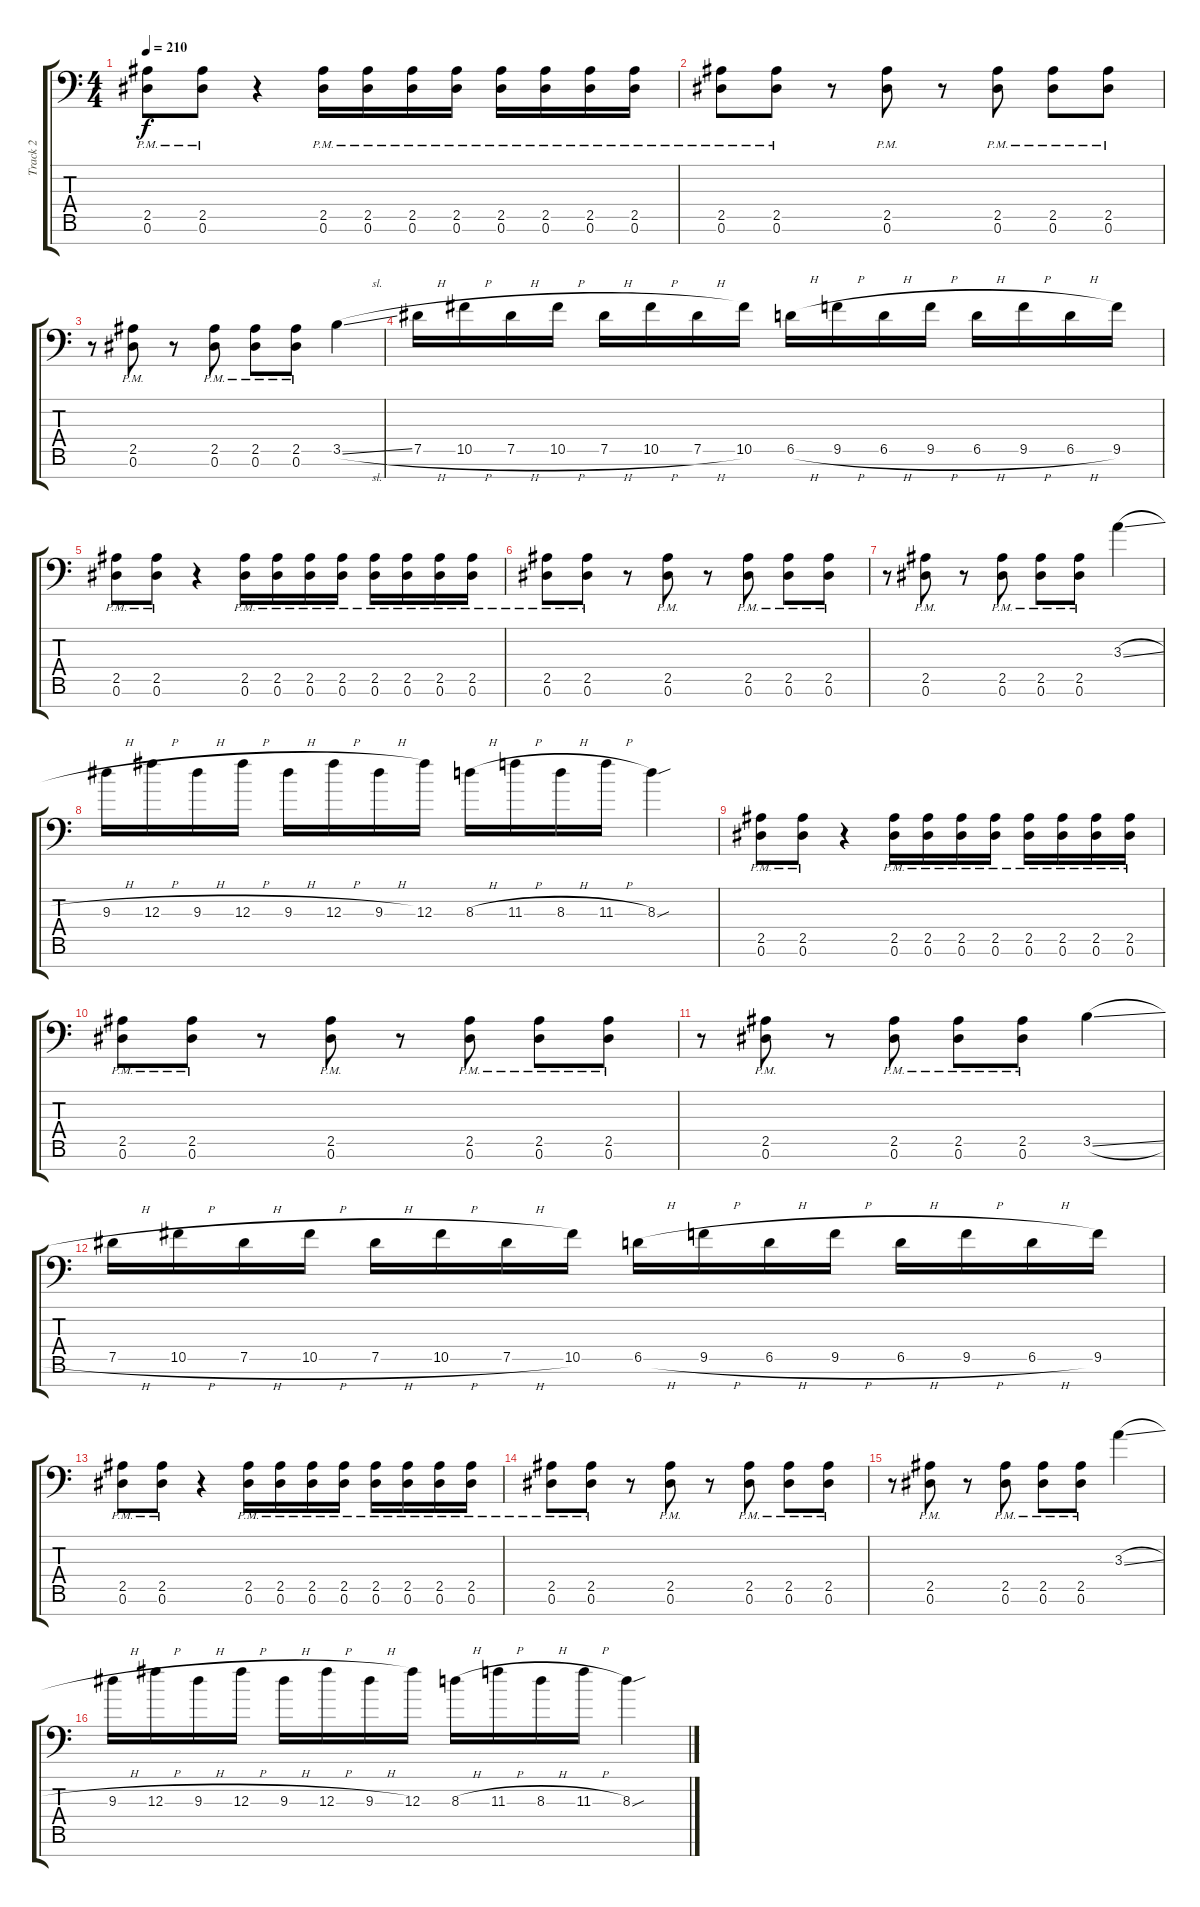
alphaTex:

\track ("Track 2" "Track 2") {instrument overdrivenguitar}
\staff {score tabs}
\tuning (Eb4 Bb3 Gb3 Db3 Ab2 Eb2 Bb1) {hide}
\ts (4 4)
\tempo 210
\clef f4
\ks c
(2.5{pm} 0.6{pm}).8{dy f} (2.5{pm} 0.6{pm}).8 r.4 (2.5{pm} 0.6{pm}).16 (2.5{pm} 0.6{pm}).16 (2.5{pm} 0.6{pm}).16 (2.5{pm} 0.6{pm}).16 (2.5{pm} 0.6{pm}).16 (2.5{pm} 0.6{pm}).16 (2.5{pm} 0.6{pm}).16 (2.5{pm} 0.6{pm}).16 |
(2.5{pm} 0.6{pm}).8 (2.5{pm} 0.6{pm}).8 r.8 (2.5{pm} 0.6{pm}).8 r.8 (2.5{pm} 0.6{pm}).8 (2.5{pm} 0.6{pm}).8 (2.5{pm} 0.6{pm}).8 |
r.8 (2.5{pm} 0.6{pm}).8 r.8 (2.5{pm} 0.6{pm}).8 (2.5{pm} 0.6{pm}).8 (2.5{pm} 0.6{pm}).8 3.5{sl}.4 |
7.5{h}.16 10.5{h}.16 7.5{h}.16 10.5{h}.16 7.5{h}.16 10.5{h}.16 7.5{h}.16 10.5.16 6.5{h}.16 9.5{h}.16 6.5{h}.16 9.5{h}.16 6.5{h}.16 9.5{h}.16 6.5{h}.16 9.5.16 |
(2.5{pm} 0.6{pm}).8 (2.5{pm} 0.6{pm}).8 r.4 (2.5{pm} 0.6{pm}).16 (2.5{pm} 0.6{pm}).16 (2.5{pm} 0.6{pm}).16 (2.5{pm} 0.6{pm}).16 (2.5{pm} 0.6{pm}).16 (2.5{pm} 0.6{pm}).16 (2.5{pm} 0.6{pm}).16 (2.5{pm} 0.6{pm}).16 |
(2.5{pm} 0.6{pm}).8 (2.5{pm} 0.6{pm}).8 r.8 (2.5{pm} 0.6{pm}).8 r.8 (2.5{pm} 0.6{pm}).8 (2.5{pm} 0.6{pm}).8 (2.5{pm} 0.6{pm}).8 |
r.8 (2.5{pm} 0.6{pm}).8 r.8 (2.5{pm} 0.6{pm}).8 (2.5{pm} 0.6{pm}).8 (2.5{pm} 0.6{pm}).8 3.3{sl}.4 |
9.3{h}.16 12.3{h}.16 9.3{h}.16 12.3{h}.16 9.3{h}.16 12.3{h}.16 9.3{h}.16 12.3.16 8.3{h}.16 11.3{h}.16 8.3{h}.16 11.3{h}.16 8.3{sou}.4 |
(2.5{pm} 0.6{pm}).8 (2.5{pm} 0.6{pm}).8 r.4 (2.5{pm} 0.6{pm}).16 (2.5{pm} 0.6{pm}).16 (2.5{pm} 0.6{pm}).16 (2.5{pm} 0.6{pm}).16 (2.5{pm} 0.6{pm}).16 (2.5{pm} 0.6{pm}).16 (2.5{pm} 0.6{pm}).16 (2.5{pm} 0.6{pm}).16 |
(2.5{pm} 0.6{pm}).8 (2.5{pm} 0.6{pm}).8 r.8 (2.5{pm} 0.6{pm}).8 r.8 (2.5{pm} 0.6{pm}).8 (2.5{pm} 0.6{pm}).8 (2.5{pm} 0.6{pm}).8 |
r.8 (2.5{pm} 0.6{pm}).8 r.8 (2.5{pm} 0.6{pm}).8 (2.5{pm} 0.6{pm}).8 (2.5{pm} 0.6{pm}).8 3.5{sl}.4 |
7.5{h}.16 10.5{h}.16 7.5{h}.16 10.5{h}.16 7.5{h}.16 10.5{h}.16 7.5{h}.16 10.5.16 6.5{h}.16 9.5{h}.16 6.5{h}.16 9.5{h}.16 6.5{h}.16 9.5{h}.16 6.5{h}.16 9.5.16 |
(2.5{pm} 0.6{pm}).8 (2.5{pm} 0.6{pm}).8 r.4 (2.5{pm} 0.6{pm}).16 (2.5{pm} 0.6{pm}).16 (2.5{pm} 0.6{pm}).16 (2.5{pm} 0.6{pm}).16 (2.5{pm} 0.6{pm}).16 (2.5{pm} 0.6{pm}).16 (2.5{pm} 0.6{pm}).16 (2.5{pm} 0.6{pm}).16 |
(2.5{pm} 0.6{pm}).8 (2.5{pm} 0.6{pm}).8 r.8 (2.5{pm} 0.6{pm}).8 r.8 (2.5{pm} 0.6{pm}).8 (2.5{pm} 0.6{pm}).8 (2.5{pm} 0.6{pm}).8 |
r.8 (2.5{pm} 0.6{pm}).8 r.8 (2.5{pm} 0.6{pm}).8 (2.5{pm} 0.6{pm}).8 (2.5{pm} 0.6{pm}).8 3.3{sl}.4 |
9.3{h}.16 12.3{h}.16 9.3{h}.16 12.3{h}.16 9.3{h}.16 12.3{h}.16 9.3{h}.16 12.3.16 8.3{h}.16 11.3{h}.16 8.3{h}.16 11.3{h}.16 8.3{sou}.4
